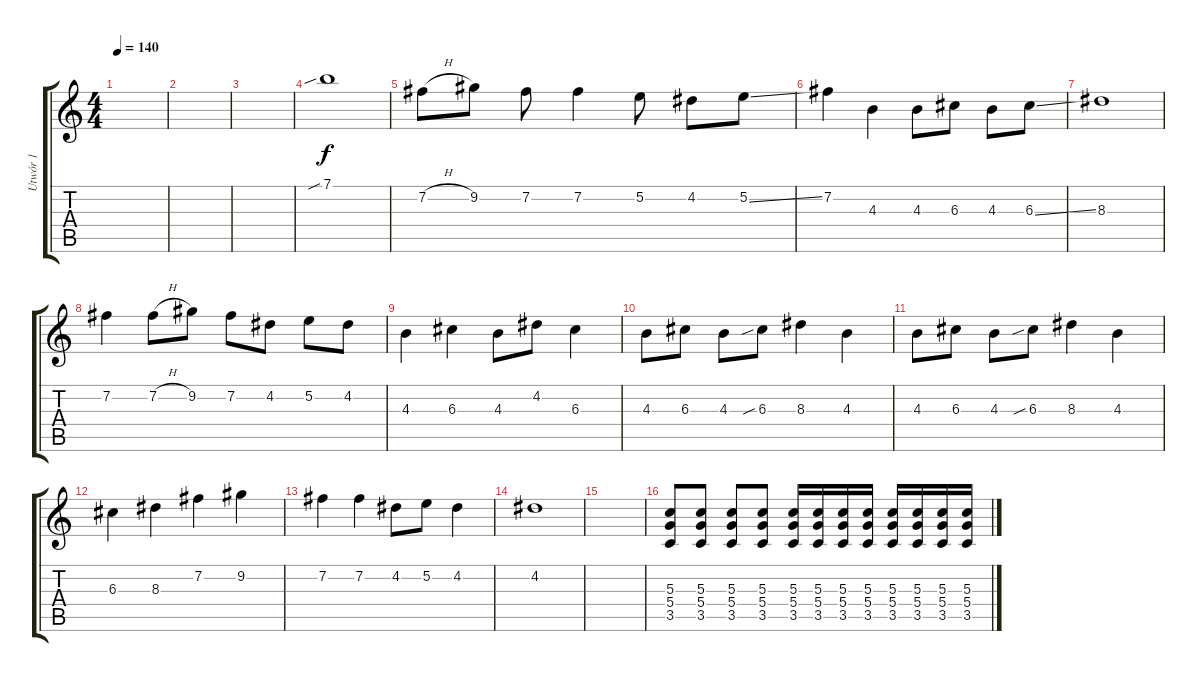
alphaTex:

\track ("Utwór 1" "Utwór 1") {instrument acousticguitarnylon}
\staff {score tabs}
\tuning (E4 B3 G3 D3 A2 E2) {hide}
\ts (4 4)
\tempo 140
\clef g2
\ks c
|
|
|
7.1{sib}.1{instrument distortionguitar} |
7.2{h}.8 9.2.8 7.2.8 7.2.4 5.2.8 4.2.8 5.2{ss}.8 |
7.2.4 4.3.4 4.3.8 6.3.8 4.3.8 6.3{ss}.8 |
8.3.1 |
7.2.4 7.2{h}.8 9.2.8 7.2.8 4.2.8 5.2.8 4.2.8 |
4.3.4 6.3.4 4.3.8 4.2.8 6.3.4 |
4.3.8 6.3.8 4.3.8 6.3{sib}.8 8.3.4 4.3.4 |
4.3.8 6.3.8 4.3.8 6.3{sib}.8 8.3.4 4.3.4 |
6.3.4 8.3.4 7.2.4 9.2.4 |
7.2.4 7.2.4 4.2.8 5.2.8 4.2.4 |
4.2.1 |
|
(5.3 5.4 3.5).8{instrument distortionguitar} (5.3 5.4 3.5).8 (5.3 5.4 3.5).8 (5.3 5.4 3.5).8 (5.3 5.4 3.5).16 (5.3 5.4 3.5).16 (5.3 5.4 3.5).16 (5.3 5.4 3.5).16 (5.3 5.4 3.5).16 (5.3 5.4 3.5).16 (5.3 5.4 3.5).16 (5.3 5.4 3.5).16
